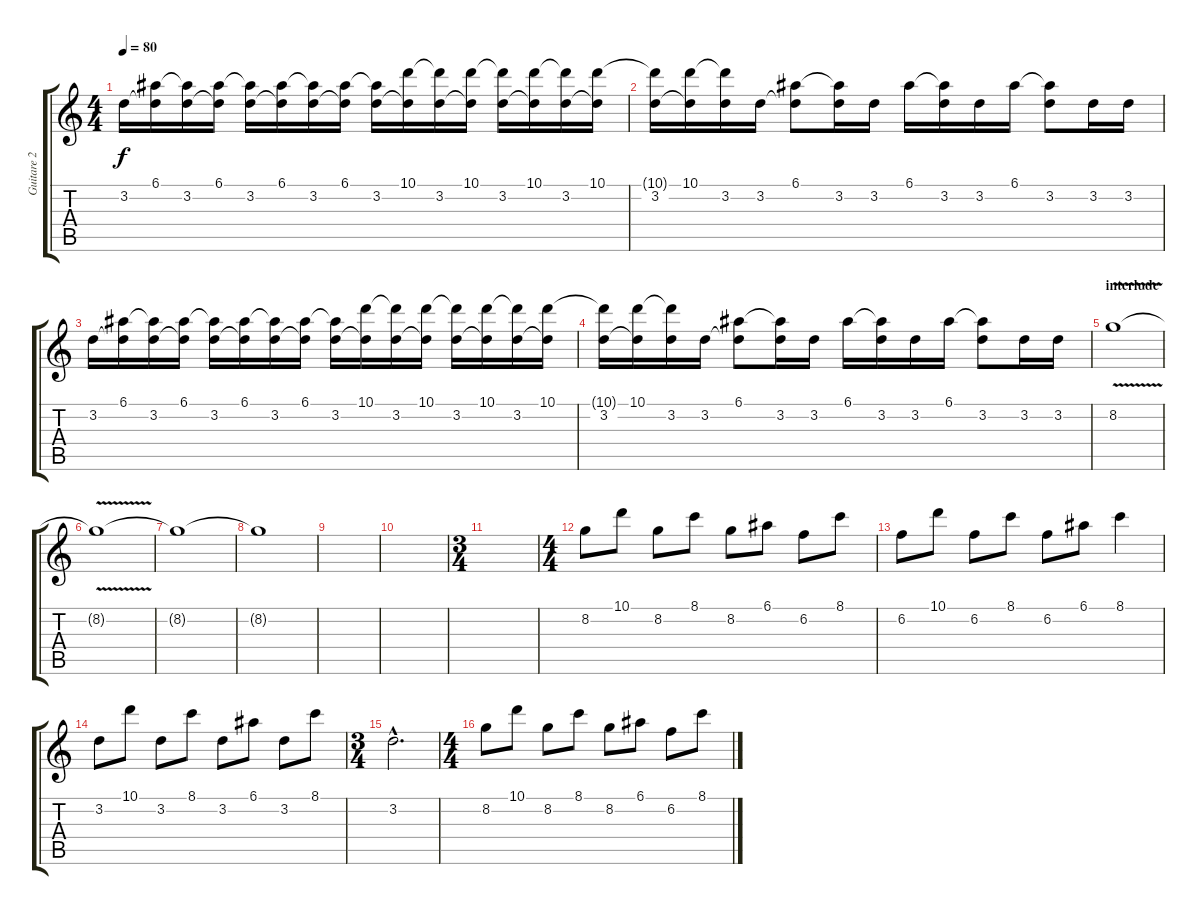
\track ("Guitare 2" "Guitare 2") {instrument electricguitarjazz}
\staff {score tabs}
\tuning (E4 B3 G3 D3 A2 E2) {hide}
\ts (4 4)
\tempo 80
\clef g2
\ks c
3.2.16{dy f} (6.1 3.2{t}).16 (6.1{t} 3.2).16 (6.1 3.2{t}).16 (6.1{t} 3.2).16 (6.1 3.2{t}).16 (6.1{t} 3.2).16 (6.1 3.2{t}).16 (6.1{t} 3.2).16 (10.1 3.2{t}).16 (10.1{t} 3.2).16 (10.1 3.2{t}).16 (10.1{t} 3.2).16 (10.1 3.2{t}).16 (10.1{t} 3.2).16 (10.1 3.2{t}).16 |
(10.1{t} 3.2).16 (10.1 3.2{t}).16 (10.1{t} 3.2).16 3.2.16 (6.1 3.2{t}).8 (6.1{t} 3.2).16 3.2.16 6.1.16 (6.1{t} 3.2).16 3.2.16 6.1.16 (6.1{t} 3.2).8 3.2.16 3.2.16 |
3.2.16 (6.1 3.2{t}).16 (6.1{t} 3.2).16 (6.1 3.2{t}).16 (6.1{t} 3.2).16 (6.1 3.2{t}).16 (6.1{t} 3.2).16 (6.1 3.2{t}).16 (6.1{t} 3.2).16 (10.1 3.2{t}).16 (10.1{t} 3.2).16 (10.1 3.2{t}).16 (10.1{t} 3.2).16 (10.1 3.2{t}).16 (10.1{t} 3.2).16 (10.1 3.2{t}).16 |
(10.1{t} 3.2).16 (10.1 3.2{t}).16 (10.1{t} 3.2).16 3.2.16 (6.1 3.2{t}).8 (6.1{t} 3.2).16 3.2.16 6.1.16 (6.1{t} 3.2).16 3.2.16 6.1.16 (6.1{t} 3.2).8 3.2.16 3.2.16 |
\section ("" "interlude")
8.2{v}.1 |
8.2{t}.1 |
8.2{t}.1 |
8.2{t}.1 |
|
|
\ts (3 4)
|
\ts (4 4)
8.2.8{volume 9} 10.1.8 8.2.8 8.1.8 8.2.8 6.1.8 6.2.8 8.1.8 |
6.2.8 10.1.8 6.2.8 8.1.8 6.2.8 6.1.8 8.1.4 |
3.2.8 10.1.8 3.2.8 8.1.8 3.2.8 6.1.8 3.2.8 8.1.8 |
\ts (3 4)
3.2{hac}.2{d} |
\ts (4 4)
8.2.8{volume 9} 10.1.8 8.2.8 8.1.8 8.2.8 6.1.8 6.2.8 8.1.8
